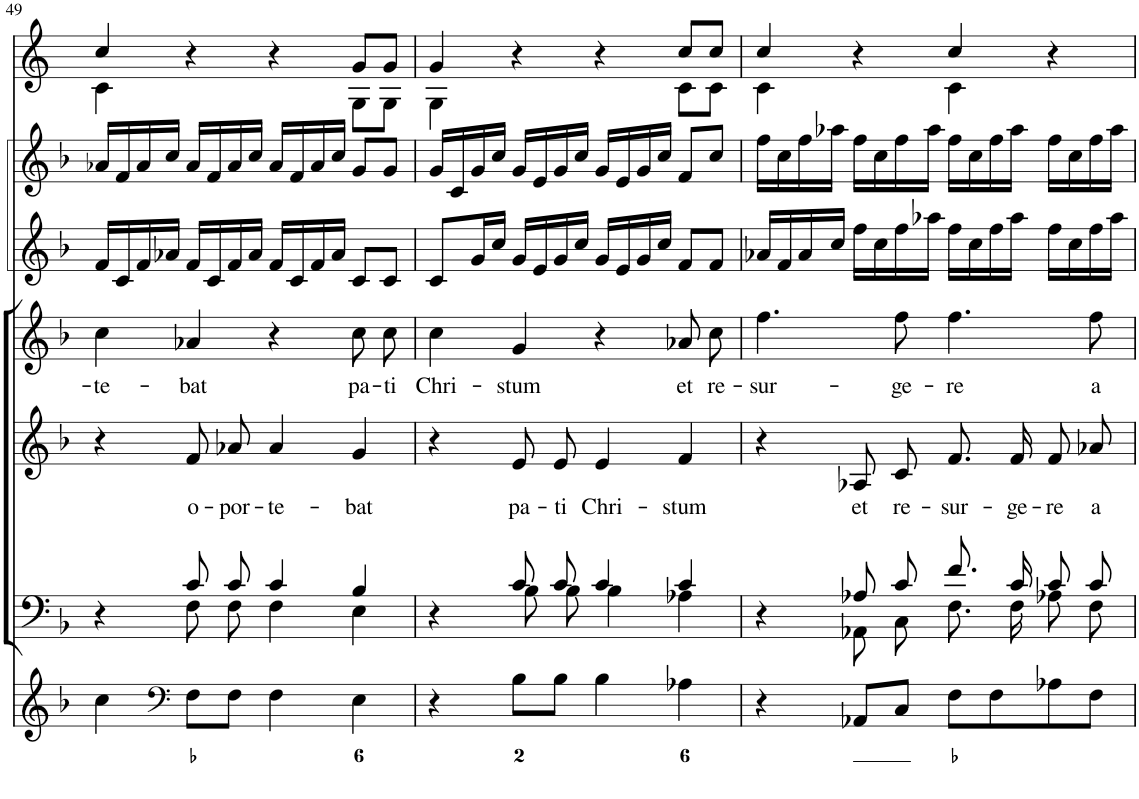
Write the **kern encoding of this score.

**kern	**kern	**kern	**text	**kern	**text	**kern	**kern	**kern
*part7	*part6	*part5	*part5	*part4	*part4	*part3	*part2	*part1
*staff7	*staff6	*staff5	*staff5	*staff4	*staff4	*staff3	*staff2	*staff1
*I"Organ	*I"Voice	*I"Alto	*	*I"Voice	*	*I"Violin	*I"Violini	*I"Corni in F
*	*	*	*	*	*	*I'Vln	*I'Vln	*
!!LO:PB:g=z
*clefG2	*clefF4	*clefG2	*	*clefG2	*	*clefG2	*clefG2	*clefG2
*	*	*	*	*	*	*	*	*Trd4c7
*k[b-]	*k[b-]	*k[b-]	*	*k[b-]	*	*k[b-]	*k[b-]	*k[]
*M4/4	*M4/4	*M4/4	*	*M4/4	*	*M4/4	*M4/4	*M4/4
*met(c)	*met(c)	*met(c)	*	*met(c)	*	*met(c)	*met(c)	*met(c)
=49	=49	=49	=49	=49	=49	=49	=49	=49
*	*^	*	*	*	*	*	*	*
!	!	!	!	!	!	!LO:LY:b	!	!	!
*	*	*	*	*	*	*	*	*	*^
4cc\	4r	4ryy	4r	.	4cc\	-te-	16f/LL	16a-X/LL	4cc/	4c\
.	.	.	.	.	.	.	16c/	16f/	.	.
.	.	.	.	.	.	.	16f/	16a-/	.	.
.	.	.	.	.	.	.	16a-X/JJ	16cc/JJ	.	.
*clefF4	*	*	*	*	*	*	*	*	*	*
!	!	!	!	!LO:LY:b	!	!LO:LY:b	!	!	!	!
8F\L	8c/L	8F\L	8f/L	o-	4a-X/	-bat	16f/LL	16a-/LL	4r	2ryy
.	.	.	.	.	.	.	16c/	16f/	.	.
!	!	!	!	!LO:LY:b	!	!	!	!	!	!
8F\J	8c/J	8F\J	8a-X/J	-por-	.	.	16f/	16a-/	.	.
.	.	.	.	.	.	.	16a-/JJ	16cc/JJ	.	.
!	!	!	!	!LO:LY:b	!	!	!	!	!	!
4F\	4c/	4F\	4a-/	-te-	4r	.	16f/LL	16a-/LL	4r	.
.	.	.	.	.	.	.	16c/	16f/	.	.
.	.	.	.	.	.	.	16f/	16a-/	.	.
.	.	.	.	.	.	.	16a-/JJ	16cc/JJ	.	.
!	!	!	!	!LO:LY:b	!	!LO:LY:b	!	!	!	!
4E\	4B-/	4E\	4g/	-bat	8cc\L	pa-	8c/L	8g/L	8g/L	8G\L
!	!	!	!	!	!	!LO:LY:b	!	!	!	!
.	.	.	.	.	8cc\J	-ti	8c/J	8g/J	8g/J	8G\J
=50	=50	=50	=50	=50	=50	=50	=50	=50	=50	=50
!	!	!	!	!	!	!LO:LY:b	!	!	!	!
4r	4r	4ryy	4r	.	4cc\	Chri-	8c/L	16g/LL	4g/	4G\
.	.	.	.	.	.	.	.	16c/	.	.
.	.	.	.	.	.	.	16g/L	16g/	.	.
.	.	.	.	.	.	.	16cc/JJ	16cc/JJ	.	.
!	!	!	!	!LO:LY:b	!	!LO:LY:b	!	!	!	!
8B-\L	8c/L	8B-\L	8e/L	pa-	4g/	-stum	16g/LL	16g/LL	4r	2ryy
.	.	.	.	.	.	.	16e/	16e/	.	.
!	!	!	!	!LO:LY:b	!	!	!	!	!	!
8B-\J	8c/J	8B-\J	8e/J	-ti	.	.	16g/	16g/	.	.
.	.	.	.	.	.	.	16cc/JJ	16cc/JJ	.	.
!	!	!	!	!LO:LY:b	!	!	!	!	!	!
4B-\	4c/	4B-\	4e/	Chri-	4r	.	16g/LL	16g/LL	4r	.
.	.	.	.	.	.	.	16e/	16e/	.	.
.	.	.	.	.	.	.	16g/	16g/	.	.
.	.	.	.	.	.	.	16cc/JJ	16cc/JJ	.	.
!	!	!	!	!LO:LY:b	!	!LO:LY:b	!	!	!	!
4A-X\	4c/	4A-X\	4f/	-stum	8a-X\L	et	8f/L	8f/L	8cc/L	8c\L
!	!	!	!	!	!	!LO:LY:b	!	!	!	!
.	.	.	.	.	8cc\J	re-	8f/J	8cc/J	8cc/J	8c\J
=51	=51	=51	=51	=51	=51	=51	=51	=51	=51	=51
!	!	!	!	!	!	!LO:LY:b	!	!	!	!
4r	4r	4ryy	4r	.	4.ff\	-sur-	16a-X/LL	16ff\LL	4cc/	4c\
.	.	.	.	.	.	.	16f/	16cc\	.	.
.	.	.	.	.	.	.	16a-/	16ff\	.	.
.	.	.	.	.	.	.	16cc/JJ	16aa-X\JJ	.	.
!	!	!	!	!LO:LY:b	!	!	!	!	!	!
8AA-X/L	8A-X/L	8AA-X\L	8A-X/L	et	.	.	16ff\LL	16ff\LL	4r	4ryy
.	.	.	.	.	.	.	16cc\	16cc\	.	.
!	!	!	!	!LO:LY:b	!	!LO:LY:b	!	!	!	!
8C/J	8c/J	8C\J	8c/J	re-	8ff\	-ge-	16ff\	16ff\	.	.
.	.	.	.	.	.	.	16aa-X\JJ	16aa-\JJ	.	.
!	!	!	!	!LO:LY:b	!	!LO:LY:b	!	!	!	!
8F\L	8.f/L	8.F\L	8.f/L	-sur-	4.ff\	-re	16ff\LL	16ff\LL	4cc/	4c\
.	.	.	.	.	.	.	16cc\	16cc\	.	.
8F\	.	.	.	.	.	.	16ff\	16ff\	.	.
!	!	!	!	!LO:LY:b	!	!	!	!	!	!
.	16c/Jk	16F\Jk	16f/Jk	-ge-	.	.	16aa-\JJ	16aa-\JJ	.	.
!	!	!	!	!LO:LY:b	!	!	!	!	!	!
8A-X\	8c/L	8A-X\L	8f/L	-re	.	.	16ff\LL	16ff\LL	4r	4ryy
.	.	.	.	.	.	.	16cc\	16cc\	.	.
!	!	!	!	!LO:LY:b	!	!LO:LY:b	!	!	!	!
8F\J	8c/J	8F\J	8a-X/J	a	8ff\	a	16ff\	16ff\	.	.
.	.	.	.	.	.	.	16aa-\JJ	16aa-\JJ	.	.
*	*v	*v	*	*	*	*	*	*	*v	*v
=	=	=	=	=	=	=	=	=
*-	*-	*-	*-	*-	*-	*-	*-	*-
